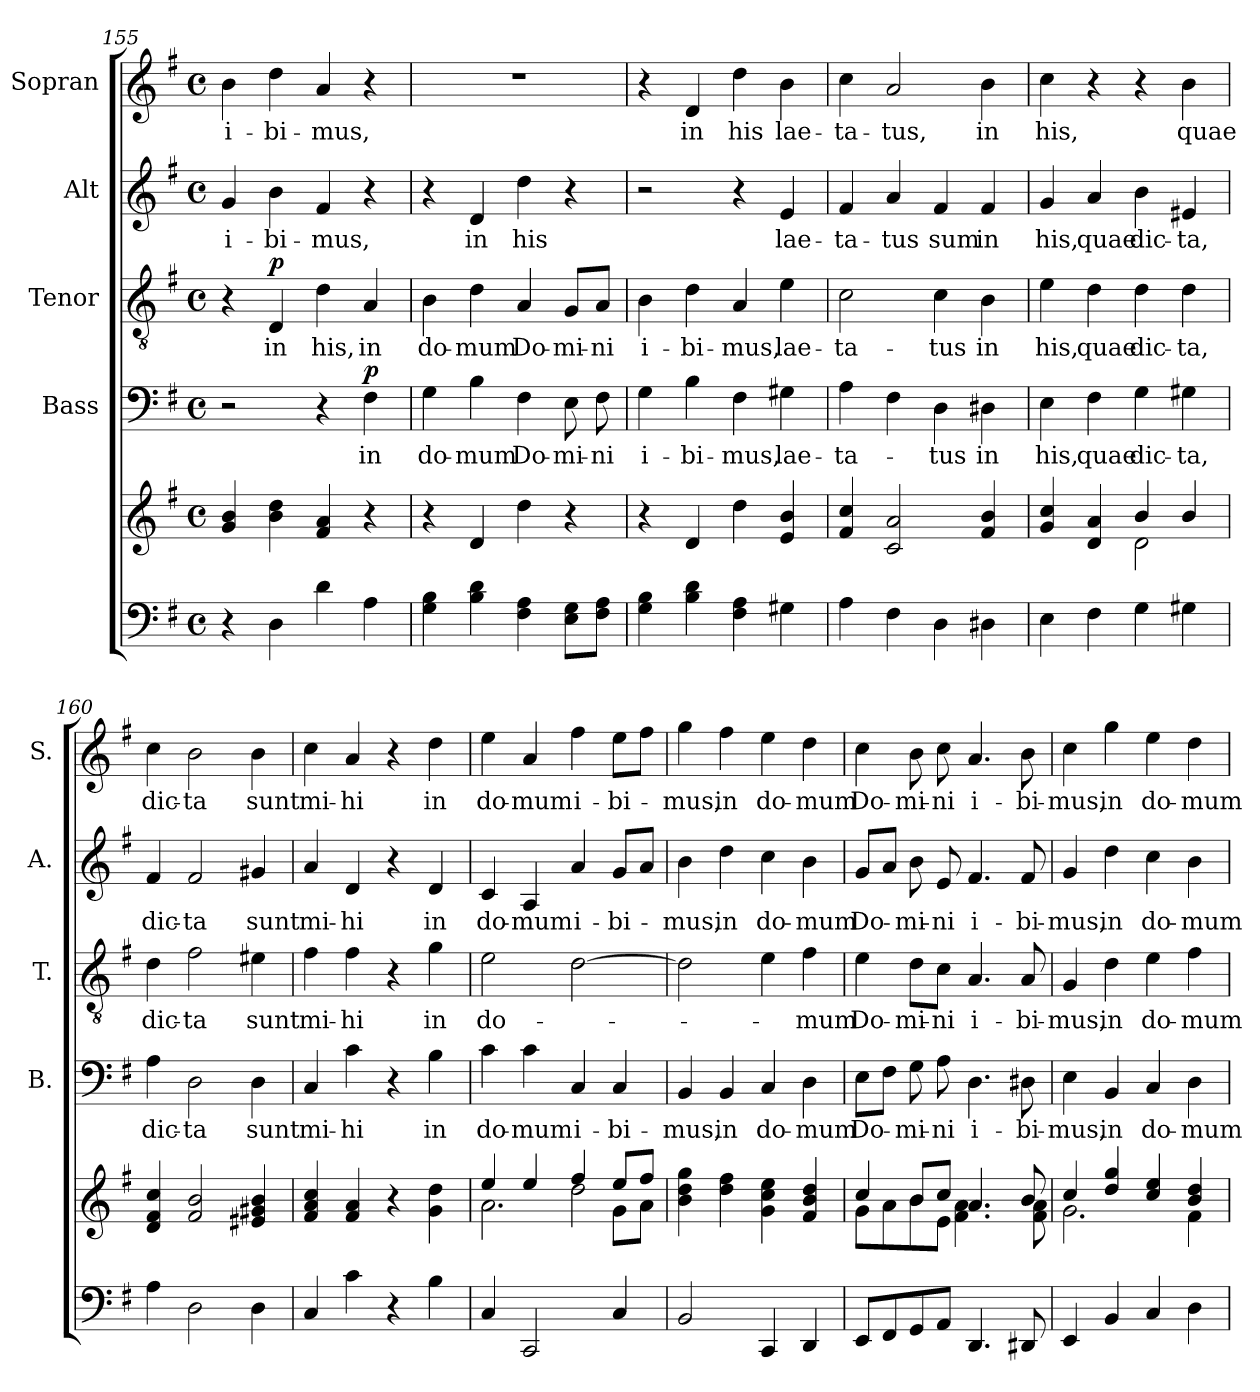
**kern	**kern	**kern	**text	**dynam	**kern	**text	**dynam	**kern	**text	**kern	**text
*part5	*part5	*part4	*part4	*part4	*part3	*part3	*part3	*part2	*part2	*part1	*part1
*staff6	*staff5	*staff4	*staff4	*staff4	*staff3	*staff3	*staff3	*staff2	*staff2	*staff1	*staff1
*	*	*I"Bass	*	*	*I"Tenor	*	*	*I"Alt	*	*I"Sopran	*
*	*	*I'B.	*	*	*I'T.	*	*	*I'A.	*	*I'S.	*
*clefF4	*clefG2	*clefF4	*	*	*clefGv2	*	*	*clefG2	*	*clefG2	*
*k[f#]	*k[f#]	*k[f#]	*	*	*k[f#]	*	*	*k[f#]	*	*k[f#]	*
*G:	*G:	*G:	*	*	*G:	*	*	*G:	*	*G:	*
*M4/4	*M4/4	*M4/4	*	*	*M4/4	*	*	*M4/4	*	*M4/4	*
*met(c)	*met(c)	*met(c)	*	*	*met(c)	*	*	*met(c)	*	*met(c)	*
=155	=155	=155	=155	=155	=155	=155	=155	=155	=155	=155	=155
!	!	!	!	!	!	!	!	!	!LO:LY:b	!	!LO:LY:b
4r	4g/ 4b/	2r	.	.	4r	.	.	4g/	i-	4b\	i-
!	!	!	!	!	!	!LO:LY:b	!LO:DY:a	!	!LO:LY:b	!	!LO:LY:b
4D\	4b\ 4dd\	.	.	.	4D/	in	p	4b\	-bi-	4dd\	-bi-
!	!	!	!	!	!	!LO:LY:b	!	!	!LO:LY:b	!	!LO:LY:b
4d\	4f#/ 4a/	4r	.	.	4d\	his,	.	4f#/	-mus,	4a/	-mus,
!	!	!	!LO:LY:b	!LO:DY:a	!	!LO:LY:b	!	!	!	!	!
4A\	4r	4F#\	in	p	4A/	in	.	4r	.	4r	.
=156	=156	=156	=156	=156	=156	=156	=156	=156	=156	=156	=156
!	!	!	!LO:LY:b	!	!	!LO:LY:b	!	!	!	!	!
4G\ 4B\	4r	4G\	do-	.	4B\	do-	.	4r	.	1r	.
!	!	!	!LO:LY:b	!	!	!LO:LY:b	!	!	!LO:LY:b	!	!
4B\ 4d\	4d/	4B\	-mum	.	4d\	-mum	.	4d/	in	.	.
!	!	!	!LO:LY:b	!	!	!LO:LY:b	!	!	!LO:LY:b	!	!
4F#\ 4A\	4dd\	4F#\	Do-	.	4A/	Do-	.	4dd\	his	.	.
!	!	!	!LO:LY:b	!	!	!LO:LY:b	!	!	!	!	!
8E\ 8G\L	4r	8E\	-mi-	.	8G/L	-mi-	.	4r	.	.	.
!	!	!	!LO:LY:b	!	!	!LO:LY:b	!	!	!	!	!
8F#\ 8A\J	.	8F#\	-ni	.	8A/J	-ni	.	.	.	.	.
!!LO:PB:g=z
=157	=157	=157	=157	=157	=157	=157	=157	=157	=157	=157	=157
!	!	!	!LO:LY:b	!	!	!LO:LY:b	!	!	!	!	!
4G\ 4B\	4r	4G\	i-	.	4B\	i-	.	2r	.	4r	.
!	!	!	!LO:LY:b	!	!	!LO:LY:b	!	!	!	!	!LO:LY:b
4B\ 4d\	4d/	4B\	-bi-	.	4d\	-bi-	.	.	.	4d/	in
!	!	!	!LO:LY:b	!	!	!LO:LY:b	!	!	!	!	!LO:LY:b
4F#\ 4A\	4dd\	4F#\	-mus,	.	4A/	-mus,	.	4r	.	4dd\	his
!	!	!	!LO:LY:b	!	!	!LO:LY:b	!	!	!LO:LY:b	!	!LO:LY:b
4G#X\	4e/ 4b/	4G#X\	lae-	.	4e\	lae-	.	4e/	lae-	4b\	lae-
=158	=158	=158	=158	=158	=158	=158	=158	=158	=158	=158	=158
!	!	!	!LO:LY:b	!	!	!LO:LY:b	!	!	!LO:LY:b	!	!LO:LY:b
4A\	4f#/ 4cc/	4A\	-ta-	.	2c\	-ta-	.	4f#/	-ta-	4cc\	-ta-
!	!	!	!	!	!	!	!	!	!LO:LY:b	!	!LO:LY:b
4F#\	2c/ 2a/	4F#\	.	.	.	.	.	4a/	-tus	2a/	-tus,
!	!	!	!LO:LY:b	!	!	!LO:LY:b	!	!	!LO:LY:b	!	!
4D\	.	4D\	-tus	.	4c\	-tus	.	4f#/	sum	.	.
!	!	!	!LO:LY:b	!	!	!LO:LY:b	!	!	!LO:LY:b	!	!LO:LY:b
4D#X\	4f#/ 4b/	4D#X\	in	.	4B\	in	.	4f#/	in	4b\	in
=159	=159	=159	=159	=159	=159	=159	=159	=159	=159	=159	=159
*	*^	*	*	*	*	*	*	*	*	*	*
!	!	!	!	!LO:LY:b	!	!	!LO:LY:b	!	!	!LO:LY:b	!	!LO:LY:b
4E\	4g/ 4cc/	2ryy	4E\	his,	.	4e\	his,	.	4g/	his,	4cc\	his,
!	!	!	!	!LO:LY:b	!	!	!LO:LY:b	!	!	!LO:LY:b	!	!
4F#\	4d/ 4a/	.	4F#\	quae	.	4d\	quae	.	4a/	quae	4r	.
!	!	!	!	!LO:LY:b	!	!	!LO:LY:b	!	!	!LO:LY:b	!	!
4G\	4b/	2d\	4G\	dic-	.	4d\	dic-	.	4b\	dic-	4r	.
!	!	!	!	!LO:LY:b	!	!	!LO:LY:b	!	!	!LO:LY:b	!	!LO:LY:b
4G#X\	4b/	.	4G#X\	-ta,	.	4d\	-ta,	.	4e#X/	-ta,	4b\	quae
*	*v	*v	*	*	*	*	*	*	*	*	*	*
=160	=160	=160	=160	=160	=160	=160	=160	=160	=160	=160	=160
!	!	!	!LO:LY:b	!	!	!LO:LY:b	!	!	!LO:LY:b	!	!LO:LY:b
4A\	4d/ 4f#/ 4cc/	4A\	dic-	.	4d\	dic-	.	4f#/	dic-	4cc\	dic-
!	!	!	!LO:LY:b	!	!	!LO:LY:b	!	!	!LO:LY:b	!	!LO:LY:b
2D\	2f#/ 2b/	2D\	-ta	.	2f#\	-ta	.	2f#/	-ta	2b\	-ta
!	!	!	!LO:LY:b	!	!	!LO:LY:b	!	!	!LO:LY:b	!	!LO:LY:b
4D\	4e#X/ 4g#X/ 4b/	4D\	sunt	.	4e#X\	sunt	.	4g#X/	sunt	4b\	sunt
=161	=161	=161	=161	=161	=161	=161	=161	=161	=161	=161	=161
!	!	!	!LO:LY:b	!	!	!LO:LY:b	!	!	!LO:LY:b	!	!LO:LY:b
4C/	4f#/ 4a/ 4cc/	4C/	mi-	.	4f#\	mi-	.	4a/	mi-	4cc\	mi-
!	!	!	!LO:LY:b	!	!	!LO:LY:b	!	!	!LO:LY:b	!	!LO:LY:b
4c\	4f#/ 4a/	4c\	-hi	.	4f#\	-hi	.	4d/	-hi	4a/	-hi
4r	4r	4r	.	.	4r	.	.	4r	.	4r	.
!	!	!	!LO:LY:b	!	!	!LO:LY:b	!	!	!LO:LY:b	!	!LO:LY:b
4B\	4g\ 4dd\	4B\	in	.	4g\	in	.	4d/	in	4dd\	in
=162	=162	=162	=162	=162	=162	=162	=162	=162	=162	=162	=162
*	*^	*	*	*	*	*	*	*	*	*	*
*	*	*^	*	*	*	*	*	*	*	*	*	*
!	!	!	!	!	!LO:LY:b	!	!	!LO:LY:b	!	!	!LO:LY:b	!	!LO:LY:b
4C/	4ee/	2.a\	2ryy	4c\	do-	.	2e\	do-	.	4c/	do-	4ee\	do-
!	!	!	!	!	!LO:LY:b	!	!	!	!	!	!LO:LY:b	!	!LO:LY:b
2CC/	4ee/	.	.	4c\	-mum	.	.	.	.	4A/	-mum	4a/	-mum
!	!	!	!	!	!LO:LY:b	!	!	!	!	!	!LO:LY:b	!	!LO:LY:b
.	4ff#/	.	2dd\	4C/	i-	.	[2d\	.	.	4a/	i-	4ff#\	i-
!	!	!	!	!	!LO:LY:b	!	!	!	!	!	!LO:LY:b	!	!LO:LY:b
4C/	8ee/L	8g\L	.	4C/	-bi-	.	.	.	.	8g/L	-bi-	8ee\L	-bi-
.	8ff#/J	8a\J	.	.	.	.	.	.	.	8a/J	.	8ff#\J	.
*	*	*v	*v	*	*	*	*	*	*	*	*	*	*
!!LO:LB:g=z
=163	=163	=163	=163	=163	=163	=163	=163	=163	=163	=163	=163	=163
!	!	!	!	!LO:LY:b	!	!	!	!	!	!LO:LY:b	!	!LO:LY:b
*	*v	*v	*	*	*	*	*	*	*	*	*	*
2BB/	4b\ 4dd\ 4gg\	4BB/	-mus,	.	2d\]	.	.	4b\	-mus,	4gg\	-mus,
!	!	!	!LO:LY:b	!	!	!	!	!	!LO:LY:b	!	!LO:LY:b
.	4dd\ 4ff#\	4BB/	in	.	.	.	.	4dd\	in	4ff#\	in
!	!	!	!LO:LY:b	!	!	!	!	!	!LO:LY:b	!	!LO:LY:b
4CC/	4g\ 4cc\ 4ee\	4C/	do-	.	4e\	.	.	4cc\	do-	4ee\	do-
!	!	!	!LO:LY:b	!	!	!LO:LY:b	!	!	!LO:LY:b	!	!LO:LY:b
4DD/	4f#/ 4b/ 4dd/	4D\	-mum	.	4f#\	-mum	.	4b\	-mum	4dd\	-mum
=164	=164	=164	=164	=164	=164	=164	=164	=164	=164	=164	=164
*	*^	*	*	*	*	*	*	*	*	*	*
!	!	!	!	!LO:LY:b	!	!	!LO:LY:b	!	!	!LO:LY:b	!	!LO:LY:b
8EE/L	4cc/	8g\L	8E\L	Do-	.	4e\	Do-	.	8g/L	Do-	4cc\	Do-
8FF#/	.	8a\	8F#\J	.	.	.	.	.	8a/J	.	.	.
!	!	!	!	!LO:LY:b	!	!	!LO:LY:b	!	!	!LO:LY:b	!	!LO:LY:b
8GG/	8b/L	8b\	8G\	-mi-	.	8d\L	-mi-	.	8b\	-mi-	8b\	-mi-
!	!	!	!	!LO:LY:b	!	!	!LO:LY:b	!	!	!LO:LY:b	!	!LO:LY:b
8AA/J	8cc/J	8e\J	8A\	-ni	.	8c\J	-ni	.	8e/	-ni	8cc\	-ni
!	!	!	!	!LO:LY:b	!	!	!LO:LY:b	!	!	!LO:LY:b	!	!LO:LY:b
4.DD/	4.a/	4.f#\ 4.a\	4.D\	i-	.	4.A/	i-	.	4.f#/	i-	4.a/	i-
!	!	!	!	!LO:LY:b	!	!	!LO:LY:b	!	!	!LO:LY:b	!	!LO:LY:b
8DD#X/	8b/	8f#\ 8a\	8D#X\	-bi-	.	8A/	-bi-	.	8f#/	-bi-	8b\	-bi-
=165	=165	=165	=165	=165	=165	=165	=165	=165	=165	=165	=165	=165
!	!	!	!	!LO:LY:b	!	!	!LO:LY:b	!	!	!LO:LY:b	!	!LO:LY:b
4EE/	4cc/	2.g\	4E\	-mus,	.	4G/	-mus,	.	4g/	-mus,	4cc\	-mus,
!	!	!	!	!LO:LY:b	!	!	!LO:LY:b	!	!	!LO:LY:b	!	!LO:LY:b
4BB/	4dd/ 4gg/	.	4BB/	in	.	4d\	in	.	4dd\	in	4gg\	in
!	!	!	!	!LO:LY:b	!	!	!LO:LY:b	!	!	!LO:LY:b	!	!LO:LY:b
4C/	4cc/ 4ee/	.	4C/	do-	.	4e\	do-	.	4cc\	do-	4ee\	do-
!	!	!	!	!LO:LY:b	!	!	!LO:LY:b	!	!	!LO:LY:b	!	!LO:LY:b
4D\	4b/ 4dd/	4f#\	4D\	-mum	.	4f#\	-mum	.	4b\	-mum	4dd\	-mum
*	*v	*v	*	*	*	*	*	*	*	*	*	*
=	=	=	=	=	=	=	=	=	=	=	=
*-	*-	*-	*-	*-	*-	*-	*-	*-	*-	*-	*-
